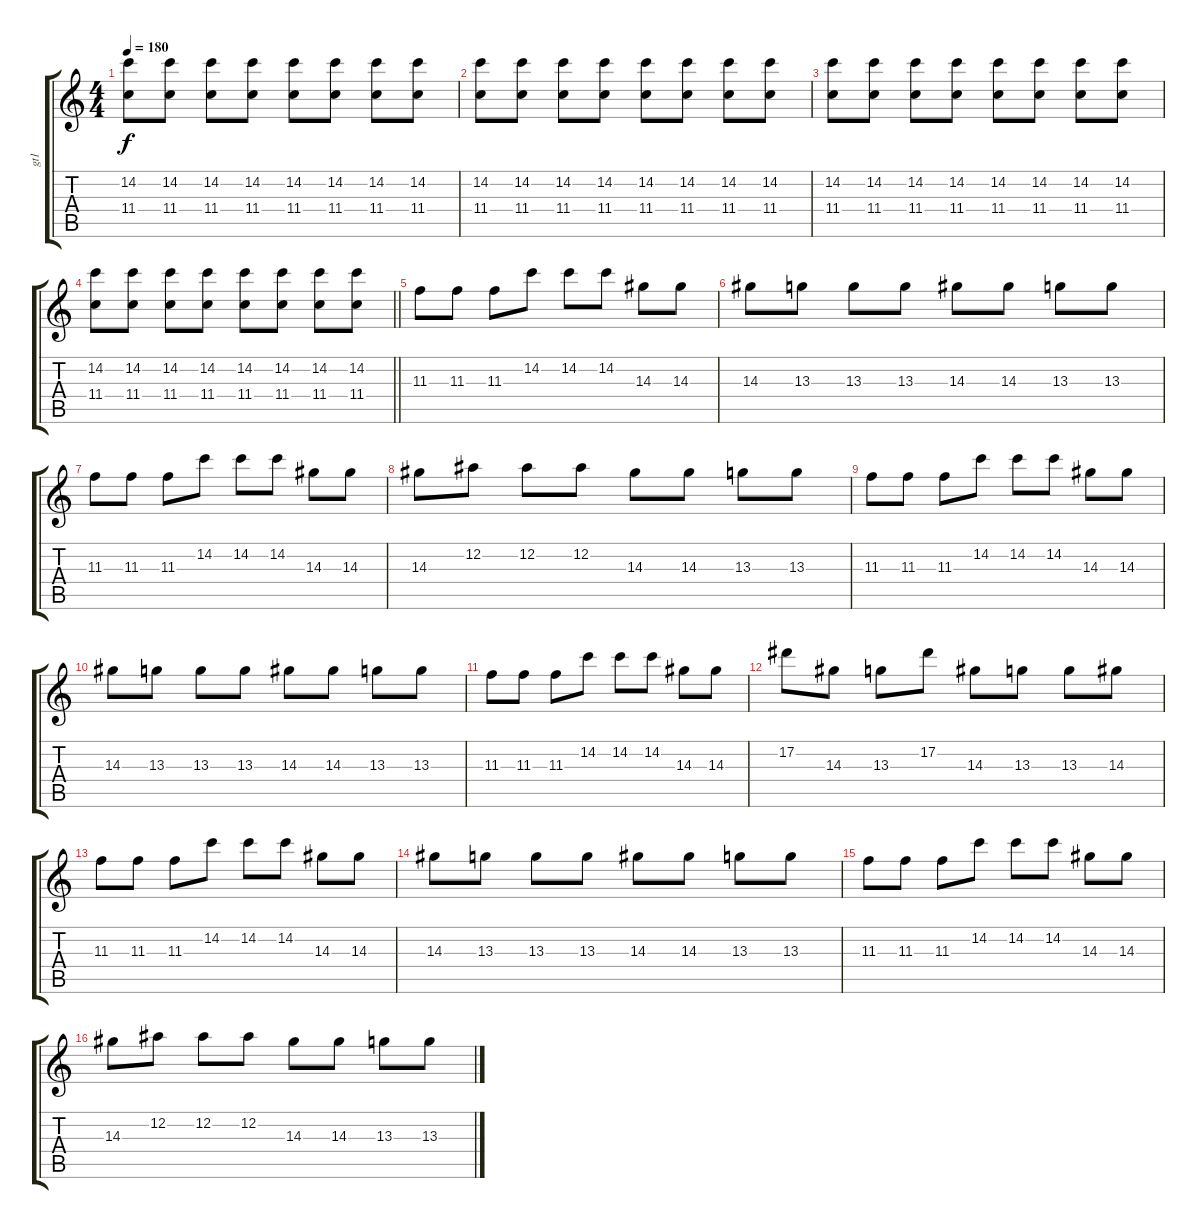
\track ("gt1" "gt1") {instrument distortionguitar}
\staff {score tabs}
\tuning (Eb4 Bb3 Gb3 Db3 Ab2 Db2) {hide}
\ts (4 4)
\tempo 180
\clef g2
\ks c
(14.2 11.4).8{dy f} (14.2 11.4).8 (14.2 11.4).8 (14.2 11.4).8 (14.2 11.4).8 (14.2 11.4).8 (14.2 11.4).8 (14.2 11.4).8 |
(14.2 11.4).8 (14.2 11.4).8 (14.2 11.4).8 (14.2 11.4).8 (14.2 11.4).8 (14.2 11.4).8 (14.2 11.4).8 (14.2 11.4).8 |
(14.2 11.4).8 (14.2 11.4).8 (14.2 11.4).8 (14.2 11.4).8 (14.2 11.4).8 (14.2 11.4).8 (14.2 11.4).8 (14.2 11.4).8 |
\barLineRight lightlight
(14.2 11.4).8 (14.2 11.4).8 (14.2 11.4).8 (14.2 11.4).8 (14.2 11.4).8 (14.2 11.4).8 (14.2 11.4).8 (14.2 11.4).8 |
11.3.8 11.3.8 11.3.8 14.2.8 14.2.8 14.2.8 14.3.8 14.3.8 |
14.3.8 13.3.8 13.3.8 13.3.8 14.3.8 14.3.8 13.3.8 13.3.8 |
11.3.8 11.3.8 11.3.8 14.2.8 14.2.8 14.2.8 14.3.8 14.3.8 |
14.3.8 12.2.8 12.2.8 12.2.8 14.3.8 14.3.8 13.3.8 13.3.8 |
11.3.8 11.3.8 11.3.8 14.2.8 14.2.8 14.2.8 14.3.8 14.3.8 |
14.3.8 13.3.8 13.3.8 13.3.8 14.3.8 14.3.8 13.3.8 13.3.8 |
11.3.8 11.3.8 11.3.8 14.2.8 14.2.8 14.2.8 14.3.8 14.3.8 |
17.2.8 14.3.8 13.3.8 17.2.8 14.3.8 13.3.8 13.3.8 14.3.8 |
11.3.8 11.3.8 11.3.8 14.2.8 14.2.8 14.2.8 14.3.8 14.3.8 |
14.3.8 13.3.8 13.3.8 13.3.8 14.3.8 14.3.8 13.3.8 13.3.8 |
11.3.8 11.3.8 11.3.8 14.2.8 14.2.8 14.2.8 14.3.8 14.3.8 |
14.3.8 12.2.8 12.2.8 12.2.8 14.3.8 14.3.8 13.3.8 13.3.8
